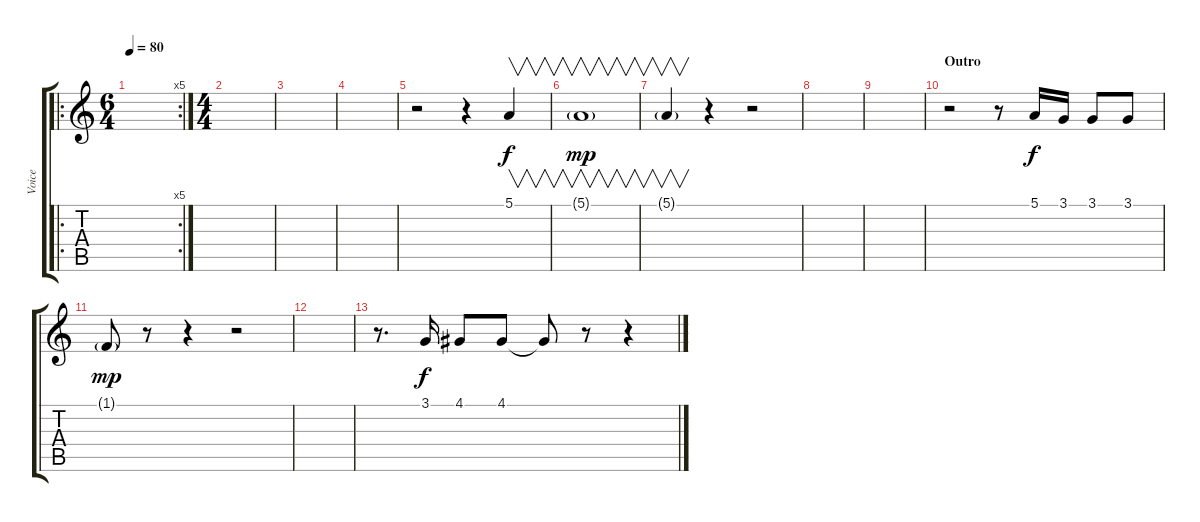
\track ("Voice" "Voice") {instrument oboe}
\staff {score tabs}
\tuning (E4 B3 G3 D3 A2 D2) {hide}
\ro
\rc 5
\ts (6 4)
\tempo 80
\clef g2
\ks c
|
\ts (4 4)
|
|
|
r.2 r.4 5.1.4{v} |
5.1{g}.1{v dy mp} |
5.1{g}.4{v} r.4 r.2 |
|
|
\section ("" "Outro")
r.2 r.8 5.1.16{dy f} 3.1.16 3.1.8 3.1.8 |
1.1{g}.8{dy mp} r.8 r.4 r.2 |
|
r.8{d} 3.1.16{dy f} 4.1.8 4.1.8 4.1{t}.8 r.8 r.4
